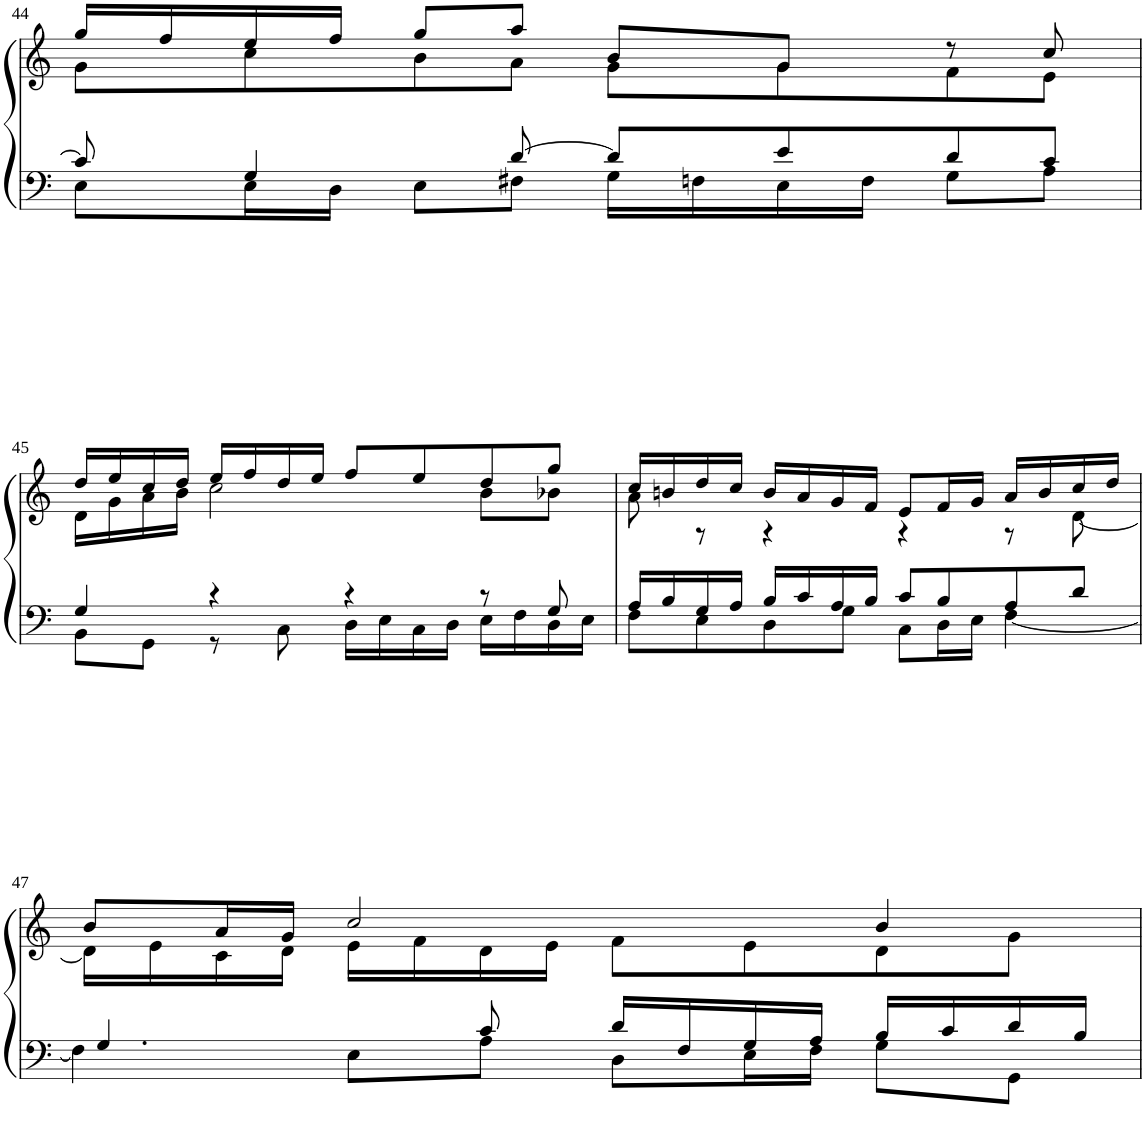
**kern	**kern
*part1	*part1
*staff2	*staff1
*I"Piano	*
*I'Pno	*
!!LO:PB:g=z
*clefF4	*clefG2
*k[]	*k[]
*M4/4	*M4/4
*met(c)	*met(c)
=44	=44
*^	*^
8c/]	8E\L	16gg/LL	8g\L
.	.	16ff/	.
4G/	16E\L	16ee/	8cc\
.	16D\JJ	16ff/JJ	.
.	8E\L	8gg/L	8b\
[8d/	8F#X\J	8aa/J	8a\J
8d/L]	16G\LL	8b/L	8g\L
.	16Fn\	.	.
8e/	16E\	8g/J	8g\
.	16F\JJ	.	.
8d/	8G\L	8r	8f\
8c/J	8A\J	8cc/	8e\J
!!LO:LB:g=z	!!
=45	=45	=45	=45
4G/	8BB\L	16dd/LL	16d\LL
.	.	16ee/	16g\
.	8GG\J	16cc/	16a\
.	.	16dd/JJ	16b\JJ
4r	8r	16ee/LL	2cc\
.	.	16ff/	.
.	8C\	16dd/	.
.	.	16ee/JJ	.
4r	16D\LL	8ff/L	.
.	16E\	.	.
.	16C\	8ee/	.
.	16D\JJ	.	.
8r	16E\LL	8dd/	8b\L
.	16F\	.	.
8G/	16D\	8gg/J	8b-X\J
.	16E\JJ	.	.
=46	=46	=46	=46
16A/LL	8F\L	16cc/LL	8a\
16B/	.	16bn/	.
16G/	8E\	16dd/	8r
16A/JJ	.	16cc/JJ	.
16B/LL	8D\	16b/LL	4r
16c/	.	16a/	.
16A/	8G\J	16g/	.
16B/JJ	.	16f/JJ	.
8c/L	8C\L	8e/L	4r
8B/	16D\L	16f/L	.
.	16E\JJ	16g/JJ	.
8A/	[4F\	16a/LL	8r
.	.	16b/	.
8d/J	.	16cc/	[8d\
.	.	16dd/JJ	.
!!LO:LB:g=z	!!
=47	=47	=47	=47
4.G/	4F\]	8b/L	16d\LL]
.	.	.	16e\
.	.	16a/L	16c\
.	.	16g/JJ	16d\JJ
.	8E\L	2cc/	16e\LL
.	.	.	16f\
8c/	8A\J	.	16d\
.	.	.	16e\JJ
16d/LL	8D\L	.	8f\L
16F/	.	.	.
16G/	16E\L	.	8e\
16A/JJ	16F\JJ	.	.
16B/LL	8G\L	4b/	8d\
16c/	.	.	.
16d/	8GG\J	.	8g\J
16B/JJ	.	.	.
*v	*v	*	*
*	*v	*v
=	=
*-	*-
